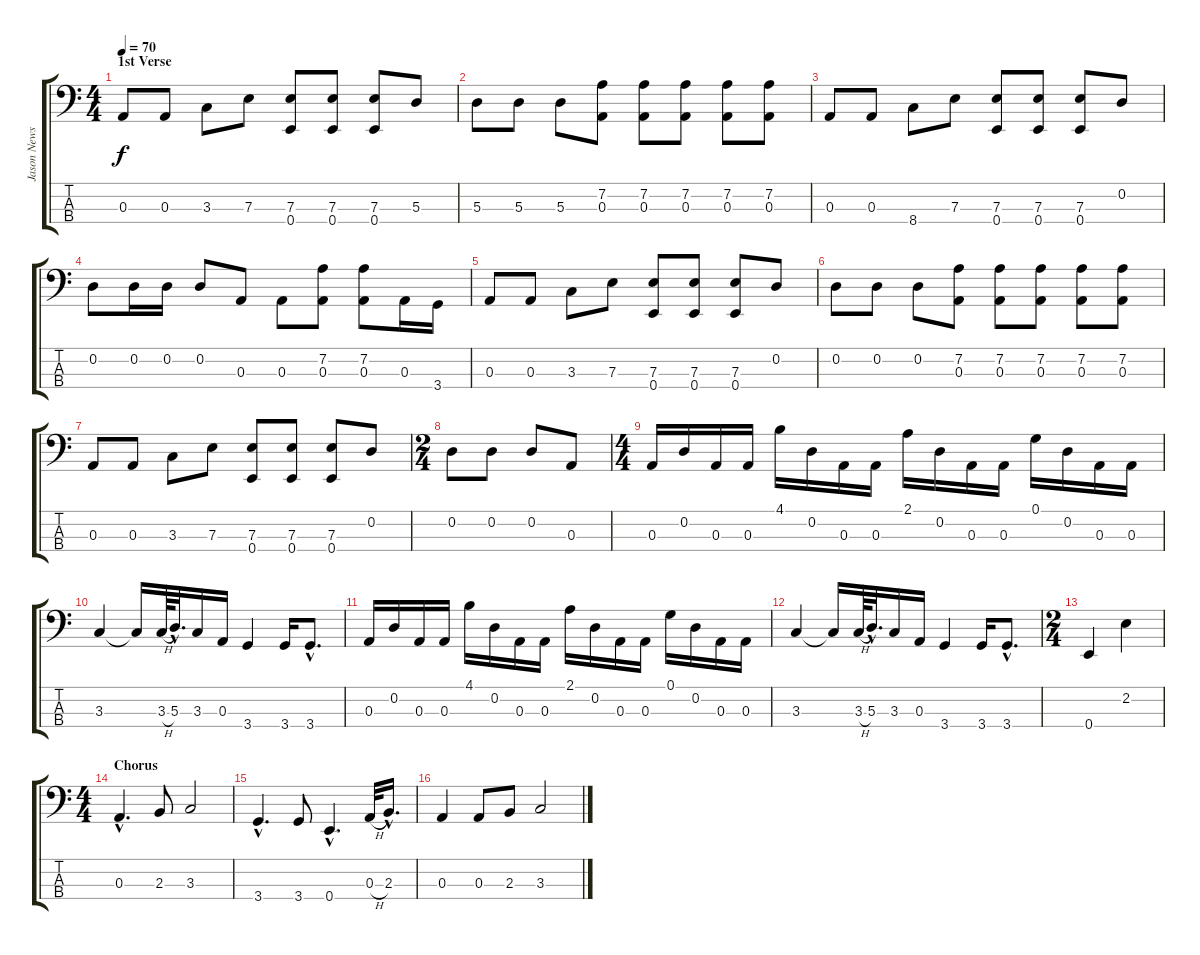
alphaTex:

\track ("Jason Newsted (Bass)" "Jason News") {instrument electricbasspick}
\staff {score tabs}
\tuning (G2 D2 A1 E1) {hide}
\ts (4 4)
\section ("" "1st Verse")
\tempo 70
\clef f4
\ks c
0.3.8{dy f} 0.3.8 3.3.8 7.3.8 (7.3 0.4).8 (7.3 0.4).8 (7.3 0.4).8 5.3.8 |
5.3.8 5.3.8 5.3.8 (7.2 0.3).8 (7.2 0.3).8 (7.2 0.3).8 (7.2 0.3).8 (7.2 0.3).8 |
0.3.8 0.3.8 8.4.8 7.3.8 (7.3 0.4).8 (7.3 0.4).8 (7.3 0.4).8 0.2.8 |
0.2.8 0.2.16 0.2.16 0.2.8 0.3.8 0.3.8 (7.2 0.3).8 (7.2 0.3).8 0.3.16 3.4.16 |
0.3.8 0.3.8 3.3.8 7.3.8 (7.3 0.4).8 (7.3 0.4).8 (7.3 0.4).8 0.2.8 |
0.2.8 0.2.8 0.2.8 (7.2 0.3).8 (7.2 0.3).8 (7.2 0.3).8 (7.2 0.3).8 (7.2 0.3).8 |
0.3.8 0.3.8 3.3.8 7.3.8 (7.3 0.4).8 (7.3 0.4).8 (7.3 0.4).8 0.2.8 |
\ts (2 4)
0.2.8 0.2.8 0.2.8 0.3.8 |
\ts (4 4)
0.3.16 0.2.16 0.3.16 0.3.16 4.1.16 0.2.16 0.3.16 0.3.16 2.1.16 0.2.16 0.3.16 0.3.16 0.1.16 0.2.16 0.3.16 0.3.16 |
3.3.4 3.3{t}.16 3.3{h}.64 5.3{hac}.32{d} 3.3.16 0.3.16 3.4.4 3.4.16 3.4{hac}.8{d} |
0.3.16 0.2.16 0.3.16 0.3.16 4.1.16 0.2.16 0.3.16 0.3.16 2.1.16 0.2.16 0.3.16 0.3.16 0.1.16 0.2.16 0.3.16 0.3.16 |
3.3.4 3.3{t}.16 3.3{h}.64 5.3{hac}.32{d} 3.3.16 0.3.16 3.4.4 3.4.16 3.4{hac}.8{d} |
\ts (2 4)
0.4.4 2.2.4 |
\ts (4 4)
\section ("" "Chorus")
0.3{hac}.4{d} 2.3.8 3.3.2 |
3.4{hac}.4{d} 3.4.8 0.4{hac}.4{d} 0.3{h}.32 2.3{hac}.16{d} |
0.3.4 0.3.8 2.3.8 3.3.2
